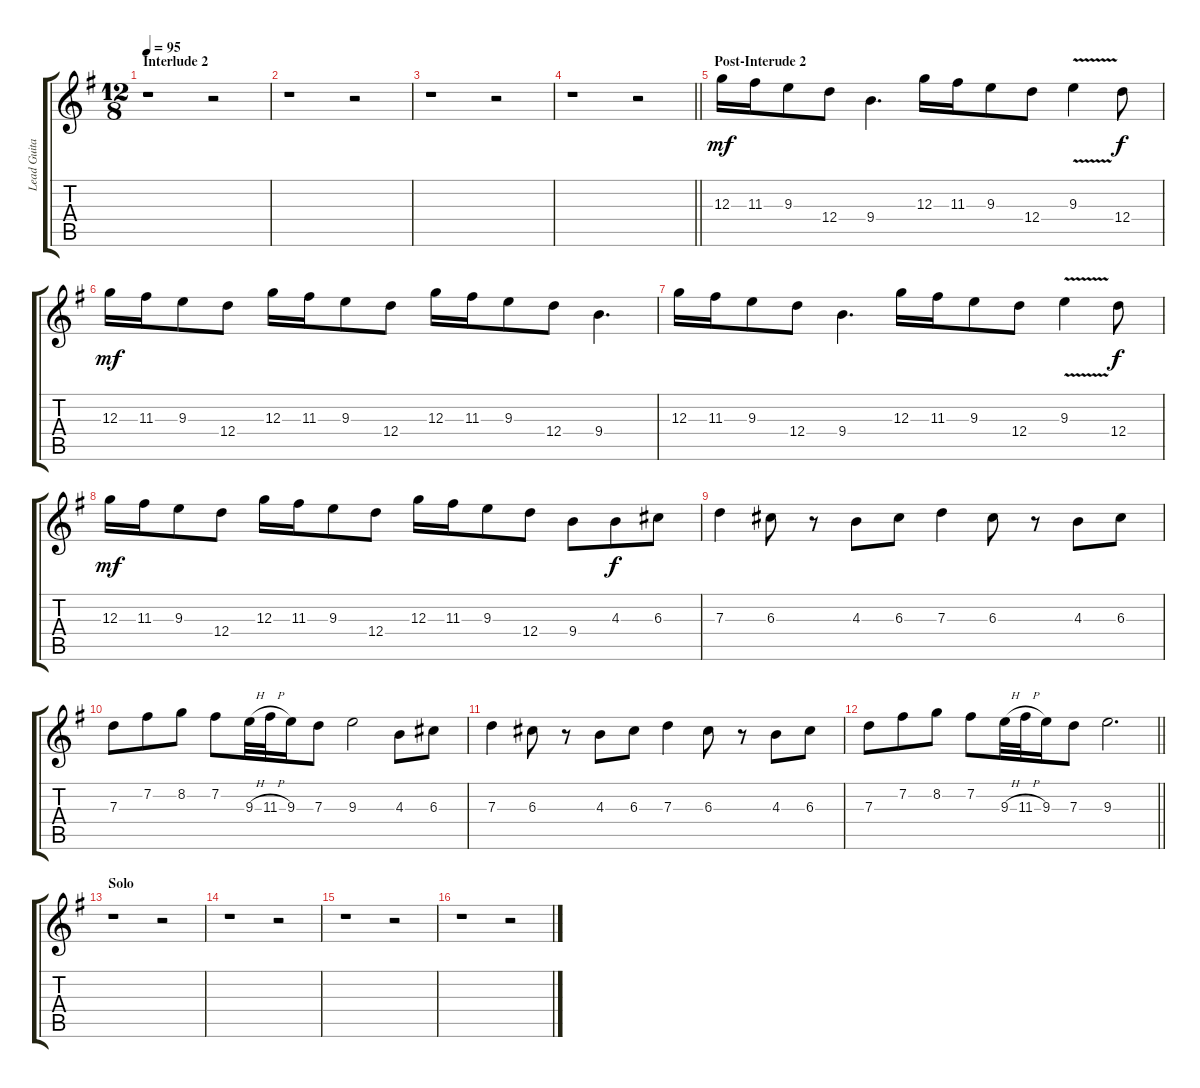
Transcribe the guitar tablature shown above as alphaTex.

\track ("Lead Guitar" "Lead Guita") {instrument acousticguitarsteel}
\staff {score tabs}
\tuning (E4 B3 G3 D3 A2 E2) {hide}
\ts (12 8)
\section ("" "Interlude 2")
\tempo 95
\clef g2
\ks eminor
r.1{dy f} r.2 |
r.1 r.2 |
r.1 r.2 |
\barLineRight lightlight
r.1 r.2 |
\section ("" "Post-Interude 2")
12.3.16{dy mf} 11.3.16 9.3.8 12.4.8 9.4.4{d} 12.3.16 11.3.16 9.3.8 12.4.8 9.3{v}.4 12.4.8{dy f} |
12.3.16{dy mf} 11.3.16 9.3.8 12.4.8 12.3.16 11.3.16 9.3.8 12.4.8 12.3.16 11.3.16 9.3.8 12.4.8 9.4.4{d} |
12.3.16 11.3.16 9.3.8 12.4.8 9.4.4{d} 12.3.16 11.3.16 9.3.8 12.4.8 9.3{v}.4 12.4.8{dy f} |
12.3.16{dy mf} 11.3.16 9.3.8 12.4.8 12.3.16 11.3.16 9.3.8 12.4.8 12.3.16 11.3.16 9.3.8 12.4.8 9.4.8 4.3.8{dy f} 6.3.8 |
7.3.4 6.3.8 r.8 4.3.8 6.3.8 7.3.4 6.3.8 r.8 4.3.8 6.3.8 |
7.3.8 7.2.8 8.2.8 7.2.8 9.3{h}.32 11.3{h}.32 9.3.16 7.3.8 9.3.2 4.3.8 6.3.8 |
7.3.4 6.3.8 r.8 4.3.8 6.3.8 7.3.4 6.3.8 r.8 4.3.8 6.3.8 |
\barLineRight lightlight
7.3.8 7.2.8 8.2.8 7.2.8 9.3{h}.32 11.3{h}.32 9.3.16 7.3.8 9.3.2{d} |
\section ("" "Solo")
r.1 r.2 |
r.1 r.2 |
r.1 r.2 |
r.1 r.2
